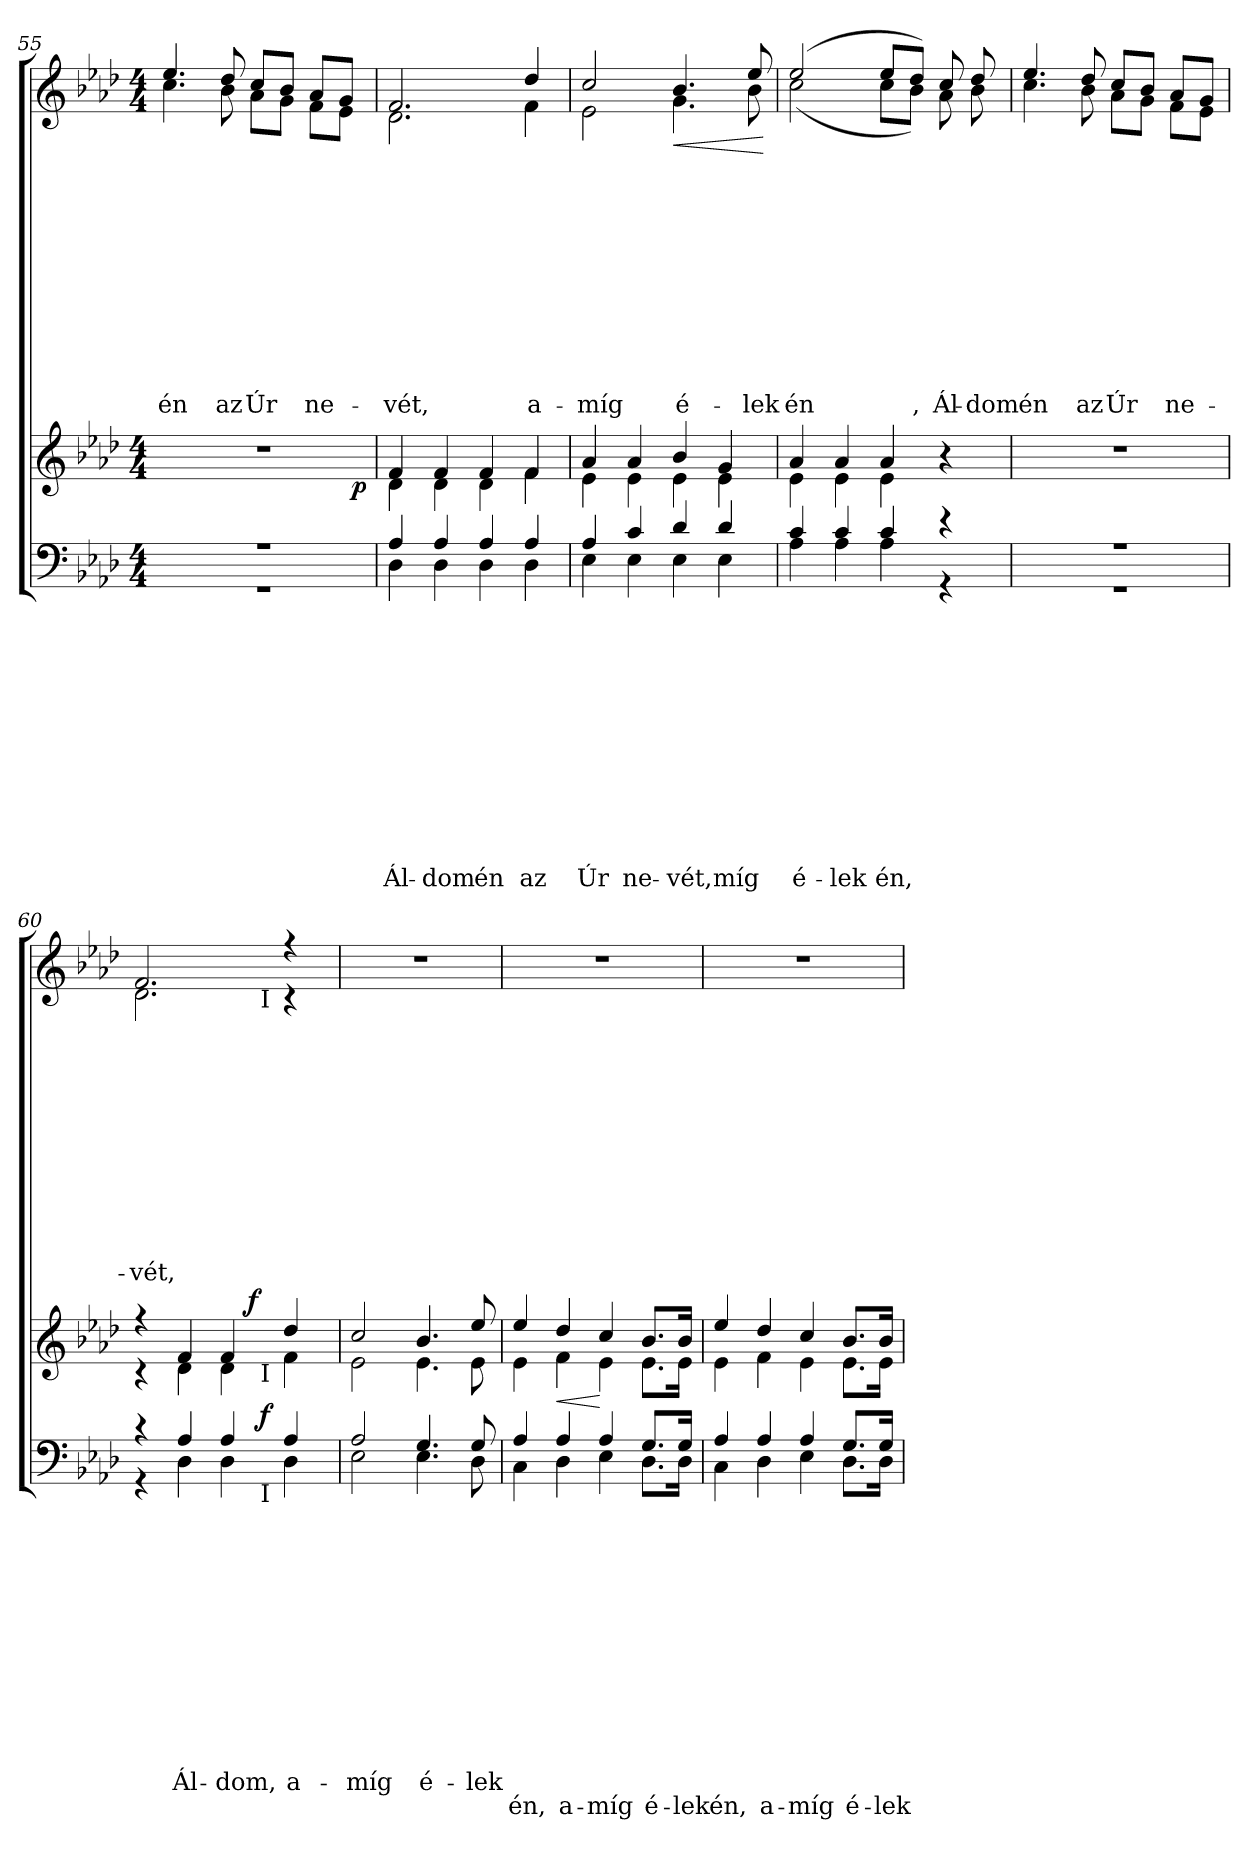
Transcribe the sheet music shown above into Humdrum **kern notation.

**kern	**text	**text	**text	**text	**text	**text	**text	**text	**text	**text	**text	**text	**text	**dynam	**kern	**dynam	**kern	**text	**text	**text	**text	**text	**text	**text	**text	**text	**text	**text	**dynam
*part3	*part3	*part3	*part3	*part3	*part3	*part3	*part3	*part3	*part3	*part3	*part3	*part3	*part3	*part3	*part2	*part2	*part1	*part1	*part1	*part1	*part1	*part1	*part1	*part1	*part1	*part1	*part1	*part1	*part1
*staff3	*staff3	*staff3	*staff3	*staff3	*staff3	*staff3	*staff3	*staff3	*staff3	*staff3	*staff3	*staff3	*staff3	*staff3	*staff2	*staff2	*staff1	*staff1	*staff1	*staff1	*staff1	*staff1	*staff1	*staff1	*staff1	*staff1	*staff1	*staff1	*staff1
*clefF4	*	*	*	*	*	*	*	*	*	*	*	*	*	*	*clefG2	*	*clefG2	*	*	*	*	*	*	*	*	*	*	*	*
*k[b-e-a-d-]	*	*	*	*	*	*	*	*	*	*	*	*	*	*	*k[b-e-a-d-]	*	*k[b-e-a-d-]	*	*	*	*	*	*	*	*	*	*	*	*
*f:	*	*	*	*	*	*	*	*	*	*	*	*	*	*	*f:	*	*f:	*	*	*	*	*	*	*	*	*	*	*	*
*M4/4	*	*	*	*	*	*	*	*	*	*	*	*	*	*	*M4/4	*	*M4/4	*	*	*	*	*	*	*	*	*	*	*	*
=55	=55	=55	=55	=55	=55	=55	=55	=55	=55	=55	=55	=55	=55	=55	=55	=55	=55	=55	=55	=55	=55	=55	=55	=55	=55	=55	=55	=55	=55
*^	*	*	*	*	*	*	*	*	*	*	*	*	*	*	*	*	*	*	*	*	*	*	*	*	*	*	*	*	*
!	!	!	!	!	!	!	!	!	!	!	!	!	!	!	!	!	!	!	!	!	!	!	!	!	!	!	!	!	!LO:LY:b	!
*	*	*	*	*	*	*	*	*	*	*	*	*	*	*	*	*^	*	*^	*	*	*	*	*	*	*	*	*	*	*	*
1r	1r	.	.	.	.	.	.	.	.	.	.	.	.	.	.	1r	2ryy	.	4.ee-/	4.cc\	.	.	.	.	.	.	.	.	.	.	én	.
!	!	!	!	!	!	!	!	!	!	!	!	!	!	!	!	!	!	!	!	!	!	!	!	!	!	!	!	!	!	!	!LO:LY:b	!
.	.	.	.	.	.	.	.	.	.	.	.	.	.	.	.	.	.	.	8dd-/	8b-\	.	.	.	.	.	.	.	.	.	.	az	.
!	!	!	!	!	!	!	!	!	!	!	!	!	!	!	!	!	!	!	!	!	!	!	!	!	!	!	!	!	!	!	!LO:LY:b	!
.	.	.	.	.	.	.	.	.	.	.	.	.	.	.	.	.	4ryy	.	8cc/L	8a-\L	.	.	.	.	.	.	.	.	.	.	Úr	.
.	.	.	.	.	.	.	.	.	.	.	.	.	.	.	.	.	.	.	8b-/J	8g\J	.	.	.	.	.	.	.	.	.	.	.	.
!	!	!	!	!	!	!	!	!	!	!	!	!	!	!	!	!	!	!	!	!	!	!	!	!	!	!	!	!	!	!	!LO:LY:b	!
.	.	.	.	.	.	.	.	.	.	.	.	.	.	.	.	.	8ryy	.	8a-/L	8f\L	.	.	.	.	.	.	.	.	.	.	ne-	.
.	.	.	.	.	.	.	.	.	.	.	.	.	.	.	.	.	32ryy	.	8g/J	8e-\J	.	.	.	.	.	.	.	.	.	.	.	.
!	!	!	!	!	!	!	!	!	!	!	!	!	!	!	!	!	!	!LO:DY:b	!	!	!	!	!	!	!	!	!	!	!	!	!	!
.	.	.	.	.	.	.	.	.	.	.	.	.	.	.	.	.	16.ryy	p	.	.	.	.	.	.	.	.	.	.	.	.	.	.
=56	=56	=56	=56	=56	=56	=56	=56	=56	=56	=56	=56	=56	=56	=56	=56	=56	=56	=56	=56	=56	=56	=56	=56	=56	=56	=56	=56	=56	=56	=56	=56	=56
!	!	!	!	!	!	!	!	!	!	!	!	!	!LO:LY:a	!	!	!	!	!	!	!	!	!	!	!	!	!	!	!	!	!	!	!
!	!	!	!	!	!	!	!	!	!	!	!	!	!	!	!	!	!	!	!	!	!	!	!	!	!	!	!	!	!	!	!LO:LY:b	!
4A-/	4D-\	.	.	.	.	.	.	.	.	.	.	.	Ál-	.	.	4f/	4d-\	.	2.f/	2.d-\	.	.	.	.	.	.	.	.	.	.	-vét,	.
!	!	!	!	!	!	!	!	!	!	!	!	!	!LO:LY:a	!	!	!	!	!	!	!	!	!	!	!	!	!	!	!	!	!	!	!
4A-/	4D-\	.	.	.	.	.	.	.	.	.	.	.	-dom	.	.	4f/	4d-\	.	.	.	.	.	.	.	.	.	.	.	.	.	.	.
!	!	!	!	!	!	!	!	!	!	!	!	!	!LO:LY:a	!	!	!	!	!	!	!	!	!	!	!	!	!	!	!	!	!	!	!
4A-/	4D-\	.	.	.	.	.	.	.	.	.	.	.	én	.	.	4f/	4d-\	.	.	.	.	.	.	.	.	.	.	.	.	.	.	.
!	!	!	!	!	!	!	!	!	!	!	!	!	!LO:LY:a	!	!	!	!	!	!	!	!	!	!	!	!	!	!	!	!	!	!	!
!	!	!	!	!	!	!	!	!	!	!	!	!	!	!	!	!	!	!	!	!	!	!	!	!	!	!	!	!	!	!	!LO:LY:b	!
4A-/	4D-\	.	.	.	.	.	.	.	.	.	.	.	az	.	.	4f/	4f\	.	4dd-/	4f\	.	.	.	.	.	.	.	.	.	.	a-	.
=57	=57	=57	=57	=57	=57	=57	=57	=57	=57	=57	=57	=57	=57	=57	=57	=57	=57	=57	=57	=57	=57	=57	=57	=57	=57	=57	=57	=57	=57	=57	=57	=57
!	!	!	!	!	!	!	!	!	!	!	!	!	!LO:LY:a	!	!	!	!	!	!	!	!	!	!	!	!	!	!	!	!	!	!	!
!	!	!	!	!	!	!	!	!	!	!	!	!	!	!	!	!	!	!	!	!	!	!	!	!	!	!	!	!	!	!	!LO:LY:b	!
4A-/	4E-\	.	.	.	.	.	.	.	.	.	.	.	Úr	.	.	4a-/	4e-\	.	2cc/	2e-\	.	.	.	.	.	.	.	.	.	.	-míg	.
!	!	!	!	!	!	!	!	!	!	!	!	!	!LO:LY:a	!	!	!	!	!	!	!	!	!	!	!	!	!	!	!	!	!	!	!
4c/	4E-\	.	.	.	.	.	.	.	.	.	.	.	ne-	.	.	4a-/	4e-\	.	.	.	.	.	.	.	.	.	.	.	.	.	.	.
!	!	!	!	!	!	!	!	!	!	!	!	!	!LO:LY:a	!	!	!	!	!	!	!	!	!	!	!	!	!	!	!	!	!	!	!
!	!	!	!	!	!	!	!	!	!	!	!	!	!	!	!	!	!	!	!	!	!	!	!	!	!	!	!	!	!	!	!LO:LY:b	!LO:HP:b
4d-/	4E-\	.	.	.	.	.	.	.	.	.	.	.	-vét,	.	.	4b-/	4e-\	.	4.b-/	4.g\	.	.	.	.	.	.	.	.	.	.	é-	<
!	!	!	!	!	!	!	!	!	!	!	!	!	!LO:LY:a	!	!	!	!	!	!	!	!	!	!	!	!	!	!	!	!	!	!	!
4d-/	4E-\	.	.	.	.	.	.	.	.	.	.	.	míg	.	.	4g/	4e-\	.	.	.	.	.	.	.	.	.	.	.	.	.	.	.
!	!	!	!	!	!	!	!	!	!	!	!	!	!	!	!	!	!	!	!	!	!	!	!	!	!	!	!	!	!	!	!LO:LY:b	!
.	.	.	.	.	.	.	.	.	.	.	.	.	.	.	.	.	.	.	8ee-/	8b-\	.	.	.	.	.	.	.	.	.	.	-lek	.
*v	*v	*	*	*	*	*	*	*	*	*	*	*	*	*	*	*	*	*	*v	*v	*	*	*	*	*	*	*	*	*	*	*	*
*	*	*	*	*	*	*	*	*	*	*	*	*	*	*	*v	*v	*	*	*	*	*	*	*	*	*	*	*	*	*	*
.	.	.	.	.	.	.	.	.	.	.	.	.	.	.	.	.	.	.	.	.	.	.	.	.	.	.	.	.	[
!!LO:LB:g=z
=58	=58	=58	=58	=58	=58	=58	=58	=58	=58	=58	=58	=58	=58	=58	=58	=58	=58	=58	=58	=58	=58	=58	=58	=58	=58	=58	=58	=58	=58
*^	*	*	*	*	*	*	*	*	*	*	*	*	*	*	*	*	*	*	*	*	*	*	*	*	*	*	*	*	*
!	!	!	!	!	!	!	!	!	!	!	!	!	!LO:LY:a	!	!	!	!	!	!	!	!	!	!	!	!	!	!	!	!	!
*	*	*	*	*	*	*	*	*	*	*	*	*	*	*	*	*^	*	*	*	*	*	*	*	*	*	*	*	*	*	*
!	!	!	!	!	!	!	!	!	!	!	!	!	!	!	!	!	!	!	!	!	!	!	!	!	!	!	!	!	!	!LO:LY:b	!
*	*	*	*	*	*	*	*	*	*	*	*	*	*	*	*	*	*	*	*^	*	*	*	*	*	*	*	*	*	*	*	*
4c/	4A-\	.	.	.	.	.	.	.	.	.	.	.	é-	.	.	4a-/	4e-\	.	(>2ee-/	(<2cc\	.	.	.	.	.	.	.	.	.	.	én	.
!	!	!	!	!	!	!	!	!	!	!	!	!	!LO:LY:a	!	!	!	!	!	!	!	!	!	!	!	!	!	!	!	!	!	!	!
4c/	4A-\	.	.	.	.	.	.	.	.	.	.	.	-lek	.	.	4a-/	4e-\	.	.	.	.	.	.	.	.	.	.	.	.	.	.	.
!	!	!	!	!	!	!	!	!	!	!	!	!	!LO:LY:a	!	!	!	!	!	!	!	!	!	!	!	!	!	!	!	!	!	!	!
4c/	4A-\	.	.	.	.	.	.	.	.	.	.	.	én,	.	.	4a-/	4e-\	.	8ee-/L	8cc\L	.	.	.	.	.	.	.	.	.	.	.	.
!	!	!	!	!	!	!	!	!	!	!	!	!	!	!	!	!	!	!	!	!	!	!	!	!	!	!	!	!	!	!	!LO:LY:b	!
.	.	.	.	.	.	.	.	.	.	.	.	.	.	.	.	.	.	.	8dd-/J)	8b-\J)	.	.	.	.	.	.	.	.	.	.	,	.
!	!	!	!	!	!	!	!	!	!	!	!	!	!	!	!	!	!	!	!	!	!	!	!	!	!	!	!	!	!	!	!LO:LY:b	!
4r	4r	.	.	.	.	.	.	.	.	.	.	.	.	.	.	4r	4ryy	.	8cc/	8a-\	.	.	.	.	.	.	.	.	.	.	Ál-	.
!	!	!	!	!	!	!	!	!	!	!	!	!	!	!	!	!	!	!	!	!	!	!	!	!	!	!	!	!	!	!	!LO:LY:b	!
.	.	.	.	.	.	.	.	.	.	.	.	.	.	.	.	.	.	.	8dd-/	8b-\	.	.	.	.	.	.	.	.	.	.	-dom	.
*	*	*	*	*	*	*	*	*	*	*	*	*	*	*	*	*v	*v	*	*	*	*	*	*	*	*	*	*	*	*	*	*	*
=59	=59	=59	=59	=59	=59	=59	=59	=59	=59	=59	=59	=59	=59	=59	=59	=59	=59	=59	=59	=59	=59	=59	=59	=59	=59	=59	=59	=59	=59	=59	=59
!	!	!	!	!	!	!	!	!	!	!	!	!	!	!	!	!	!	!	!	!	!	!	!	!	!	!	!	!	!	!LO:LY:b	!
1r	1r	.	.	.	.	.	.	.	.	.	.	.	.	.	.	1r	.	4.ee-/	4.cc\	.	.	.	.	.	.	.	.	.	.	én	.
!	!	!	!	!	!	!	!	!	!	!	!	!	!	!	!	!	!	!	!	!	!	!	!	!	!	!	!	!	!	!LO:LY:b	!
.	.	.	.	.	.	.	.	.	.	.	.	.	.	.	.	.	.	8dd-/	8b-\	.	.	.	.	.	.	.	.	.	.	az	.
!	!	!	!	!	!	!	!	!	!	!	!	!	!	!	!	!	!	!	!	!	!	!	!	!	!	!	!	!	!	!LO:LY:b	!
.	.	.	.	.	.	.	.	.	.	.	.	.	.	.	.	.	.	8cc/L	8a-\L	.	.	.	.	.	.	.	.	.	.	Úr	.
.	.	.	.	.	.	.	.	.	.	.	.	.	.	.	.	.	.	8b-/J	8g\J	.	.	.	.	.	.	.	.	.	.	.	.
!	!	!	!	!	!	!	!	!	!	!	!	!	!	!	!	!	!	!	!	!	!	!	!	!	!	!	!	!	!	!LO:LY:b	!
.	.	.	.	.	.	.	.	.	.	.	.	.	.	.	.	.	.	8a-/L	8f\L	.	.	.	.	.	.	.	.	.	.	ne-	.
.	.	.	.	.	.	.	.	.	.	.	.	.	.	.	.	.	.	8g/J	8e-\J	.	.	.	.	.	.	.	.	.	.	.	.
*	*	*	*	*	*	*	*	*	*	*	*	*	*	*	*	*	*	*v	*v	*	*	*	*	*	*	*	*	*	*	*	*
=60	=60	=60	=60	=60	=60	=60	=60	=60	=60	=60	=60	=60	=60	=60	=60	=60	=60	=60	=60	=60	=60	=60	=60	=60	=60	=60	=60	=60	=60	=60
*	*	*	*	*	*	*	*	*	*	*	*	*	*	*	*	*^	*	*	*	*	*	*	*	*	*	*	*	*	*	*
*	*	*	*	*	*	*	*	*	*	*	*	*	*	*	*	*	*	*	*^	*	*	*	*	*	*	*	*	*	*	*	*
!	!	!	!	!	!	!	!	!	!	!	!	!	!	!	!	!	!	!	!	!	!	!	!	!	!	!	!	!	!	!	!LO:LY:b	!
*	*^	*	*	*	*	*	*	*	*	*	*	*	*	*	*	*^	*^	*	*	*^	*	*	*	*	*	*	*	*	*	*	*	*
4r	4r	2ryy	.	.	.	.	.	.	.	.	.	.	.	.	.	.	4r	4r	2ryy	2ryy	.	2.f/	2.d-\	2ryy	.	.	.	.	.	.	.	.	.	.	-vét,	.
!	!	!	!	!	!	!	!	!	!	!	!	!	!	!LO:LY:a	!	!	!	!	!	!	!	!	!	!	!	!	!	!	!	!	!	!	!	!	!	!
4A-/	4D-\	.	.	.	.	.	.	.	.	.	.	.	.	Ál-	.	.	4f/	4d-\	.	.	.	.	.	.	.	.	.	.	.	.	.	.	.	.	.	.
!	!	!	!	!	!	!	!	!	!	!	!	!	!	!LO:LY:a	!	!	!	!	!	!	!	!	!	!	!	!	!	!	!	!	!	!	!	!	!	!
4A-/	4D-\	8ryy	.	.	.	.	.	.	.	.	.	.	.	-dom,	.	.	4f/	4d-\	8ryy	8ryy	.	.	.	8ryy	.	.	.	.	.	.	.	.	.	.	.	.
!	!	!	!	!	!	!	!	!	!	!	!	!	!	!	!	!	!	!	!	!	!LO:DY:a	!	!	!	!	!	!	!	!	!	!	!	!	!	!	!
.	.	32ryy	.	.	.	.	.	.	.	.	.	.	.	.	.	.	.	.	4.ryy	32ryy	f	.	.	32ryy	.	.	.	.	.	.	.	.	.	.	.	.
!	!	!	!	!	!	!	!	!	!	!	!	!	!	!	!	!	!	!	!	!	!	!	!	!LO:TX:b:t=I	!	!	!	!	!	!	!	!	!	!	!	!
!	!	!	!	!	!	!	!	!	!	!	!	!	!	!	!	!	!	!	!	!LO:TX:b:t=I	!	!	!	!	!	!	!	!	!	!	!	!	!	!	!	!
!	!	!LO:TX:b:t=I	!	!	!	!	!	!	!	!	!	!	!	!	!	!	!	!	!	!	!	!	!	!	!	!	!	!	!	!	!	!	!	!	!	!
!	!	!	!	!	!	!	!	!	!	!	!	!	!	!	!	!LO:DY:a	!	!	!	!	!	!	!	!	!	!	!	!	!	!	!	!	!	!	!	!
.	.	4ryy	.	.	.	.	.	.	.	.	.	.	.	.	.	f	.	.	.	4ryy	.	.	.	4ryy	.	.	.	.	.	.	.	.	.	.	.	.
!	!	!	!	!	!	!	!	!	!	!	!	!	!	!LO:LY:a	!	!	!	!	!	!	!	!	!	!	!	!	!	!	!	!	!	!	!	!	!	!
4A-/	4D-\	.	.	.	.	.	.	.	.	.	.	.	.	a-	.	.	4dd-/	4f\	.	.	.	4r	4r	.	.	.	.	.	.	.	.	.	.	.	.	.
.	.	16.ryy	.	.	.	.	.	.	.	.	.	.	.	.	.	.	.	.	.	16.ryy	.	.	.	16.ryy	.	.	.	.	.	.	.	.	.	.	.	.
*	*v	*v	*	*	*	*	*	*	*	*	*	*	*	*	*	*	*	*	*	*	*	*v	*v	*v	*	*	*	*	*	*	*	*	*	*	*	*
*	*	*	*	*	*	*	*	*	*	*	*	*	*	*	*	*v	*v	*v	*v	*	*	*	*	*	*	*	*	*	*	*	*	*	*
=61	=61	=61	=61	=61	=61	=61	=61	=61	=61	=61	=61	=61	=61	=61	=61	=61	=61	=61	=61	=61	=61	=61	=61	=61	=61	=61	=61	=61	=61	=61
*	*^	*	*	*	*	*	*	*	*	*	*	*	*	*	*	*^	*	*^	*	*	*	*	*	*	*	*	*	*	*	*
*	*	*	*	*	*	*	*	*	*	*	*	*	*	*	*	*	*	*^	*	*	*^	*	*	*	*	*	*	*	*	*	*	*	*
*	*	*	*	*	*	*	*	*	*	*	*	*	*	*	*	*	*	*	*^	*	*	*	*	*	*	*	*	*	*	*	*	*	*	*	*
!	!	!	!	!	!	!	!	!	!	!	!	!	!	!LO:LY:a	!	!	!	!	!	!	!	!	!	!	!	!	!	!	!	!	!	!	!	!	!	!
*	*v	*v	*	*	*	*	*	*	*	*	*	*	*	*	*	*	*	*	*	*	*	*v	*v	*v	*	*	*	*	*	*	*	*	*	*	*	*
*	*	*	*	*	*	*	*	*	*	*	*	*	*	*	*	*	*v	*v	*v	*	*	*	*	*	*	*	*	*	*	*	*	*	*
2A-/	2E-\	.	.	.	.	.	.	.	.	.	.	.	-míg	.	.	2cc/	2e-\	.	1r	.	.	.	.	.	.	.	.	.	.	.	.
!	!	!	!	!	!	!	!	!	!	!	!	!	!LO:LY:a	!	!	!	!	!	!	!	!	!	!	!	!	!	!	!	!	!	!
4.G/	4.E-\	.	.	.	.	.	.	.	.	.	.	.	é-	.	.	4.b-/	4.e-\	.	.	.	.	.	.	.	.	.	.	.	.	.	.
!	!	!	!	!	!	!	!	!	!	!	!	!	!LO:LY:a	!	!	!	!	!	!	!	!	!	!	!	!	!	!	!	!	!	!
8G/	8D-\	.	.	.	.	.	.	.	.	.	.	.	-lek	.	.	8ee-/	8e-\	.	.	.	.	.	.	.	.	.	.	.	.	.	.
!!LO:LB:g=z
=62	=62	=62	=62	=62	=62	=62	=62	=62	=62	=62	=62	=62	=62	=62	=62	=62	=62	=62	=62	=62	=62	=62	=62	=62	=62	=62	=62	=62	=62	=62	=62
!	!	!	!	!	!	!	!	!	!	!	!	!	!	!LO:LY:a	!	!	!	!	!	!	!	!	!	!	!	!	!	!	!	!	!
4A-/	4C\	.	.	.	.	.	.	.	.	.	.	.	.	én,	.	4ee-/	4e-\	.	1r	.	.	.	.	.	.	.	.	.	.	.	.
!	!	!	!	!	!	!	!	!	!	!	!	!	!	!LO:LY:a	!	!	!	!LO:HP:b	!	!	!	!	!	!	!	!	!	!	!	!	!
4A-/	4D-\	.	.	.	.	.	.	.	.	.	.	.	.	a-	.	4dd-/	4f\	<	.	.	.	.	.	.	.	.	.	.	.	.	.
!	!	!	!	!	!	!	!	!	!	!	!	!	!	!LO:LY:a	!	!	!	!	!	!	!	!	!	!	!	!	!	!	!	!	!
4A-/	4E-\	.	.	.	.	.	.	.	.	.	.	.	.	-míg	.	4cc/	4e-\	[	.	.	.	.	.	.	.	.	.	.	.	.	.
!	!	!	!	!	!	!	!	!	!	!	!	!	!	!LO:LY:a	!	!	!	!	!	!	!	!	!	!	!	!	!	!	!	!	!
8.G/L	8.D-\L	.	.	.	.	.	.	.	.	.	.	.	.	é-	.	8.b-/L	8.e-\L	.	.	.	.	.	.	.	.	.	.	.	.	.	.
!	!	!	!	!	!	!	!	!	!	!	!	!	!	!LO:LY:a	!	!	!	!	!	!	!	!	!	!	!	!	!	!	!	!	!
16G/Jk	16D-\Jk	.	.	.	.	.	.	.	.	.	.	.	.	-lek	.	16b-/Jk	16e-\Jk	.	.	.	.	.	.	.	.	.	.	.	.	.	.
=63	=63	=63	=63	=63	=63	=63	=63	=63	=63	=63	=63	=63	=63	=63	=63	=63	=63	=63	=63	=63	=63	=63	=63	=63	=63	=63	=63	=63	=63	=63	=63
!	!	!	!	!	!	!	!	!	!	!	!	!	!	!LO:LY:a	!	!	!	!	!	!	!	!	!	!	!	!	!	!	!	!	!
4A-/	4C\	.	.	.	.	.	.	.	.	.	.	.	.	én,	.	4ee-/	4e-\	.	1r	.	.	.	.	.	.	.	.	.	.	.	.
!	!	!	!	!	!	!	!	!	!	!	!	!	!	!LO:LY:a	!	!	!	!	!	!	!	!	!	!	!	!	!	!	!	!	!
4A-/	4D-\	.	.	.	.	.	.	.	.	.	.	.	.	a-	.	4dd-/	4f\	.	.	.	.	.	.	.	.	.	.	.	.	.	.
!	!	!	!	!	!	!	!	!	!	!	!	!	!	!LO:LY:a	!	!	!	!	!	!	!	!	!	!	!	!	!	!	!	!	!
4A-/	4E-\	.	.	.	.	.	.	.	.	.	.	.	.	-míg	.	4cc/	4e-\	.	.	.	.	.	.	.	.	.	.	.	.	.	.
!	!	!	!	!	!	!	!	!	!	!	!	!	!	!LO:LY:a	!	!	!	!	!	!	!	!	!	!	!	!	!	!	!	!	!
8.G/L	8.D-\L	.	.	.	.	.	.	.	.	.	.	.	.	é-	.	8.b-/L	8.e-\L	.	.	.	.	.	.	.	.	.	.	.	.	.	.
!	!	!	!	!	!	!	!	!	!	!	!	!	!	!LO:LY:a	!	!	!	!	!	!	!	!	!	!	!	!	!	!	!	!	!
16G/Jk	16D-\Jk	.	.	.	.	.	.	.	.	.	.	.	.	-lek	.	16b-/Jk	16e-\Jk	.	.	.	.	.	.	.	.	.	.	.	.	.	.
*v	*v	*	*	*	*	*	*	*	*	*	*	*	*	*	*	*	*	*	*	*	*	*	*	*	*	*	*	*	*	*	*
*	*	*	*	*	*	*	*	*	*	*	*	*	*	*	*v	*v	*	*	*	*	*	*	*	*	*	*	*	*	*	*
=	=	=	=	=	=	=	=	=	=	=	=	=	=	=	=	=	=	=	=	=	=	=	=	=	=	=	=	=	=
*-	*-	*-	*-	*-	*-	*-	*-	*-	*-	*-	*-	*-	*-	*-	*-	*-	*-	*-	*-	*-	*-	*-	*-	*-	*-	*-	*-	*-	*-
